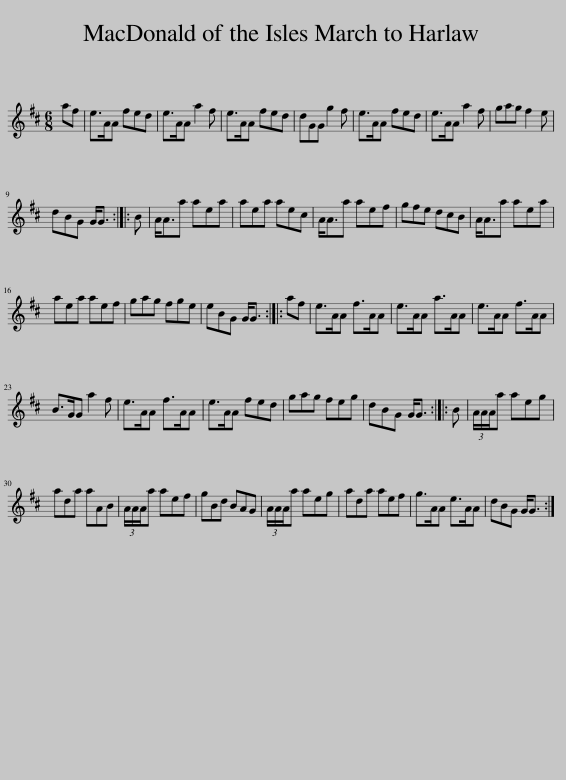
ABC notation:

X:1
L:1/8
M:6/8
I:linebreak $
K:D
V:1 treble
V:1
 af | e>AA fed | e>AA a2 f | e>AA fed | dGG g2 f | %5
 e>AA fed | e>AA a2 f | gag f2 e |$ dBG G<G :: B | %10
 A<Aa aea | aea aec | A<Aa aef | gfe dcB | A<Aa aea |$ %15
 aea aef | gag fge | eBG G<G :: af | e>AA f>AA | %20
 e>AA a>AA | e>AA f>AA |$ B>GG a2 f | e>AA f>AA | e>AA fed | %25
 gag feg | dBG G<G :: B | (3A/A/A/a aeg |$ ada aAB | %30
 (3A/A/A/a aef | gBd BAG | (3A/A/A/a aeg | ada aef | g>AA e>AA | %35
 dBG G<G :| %36
